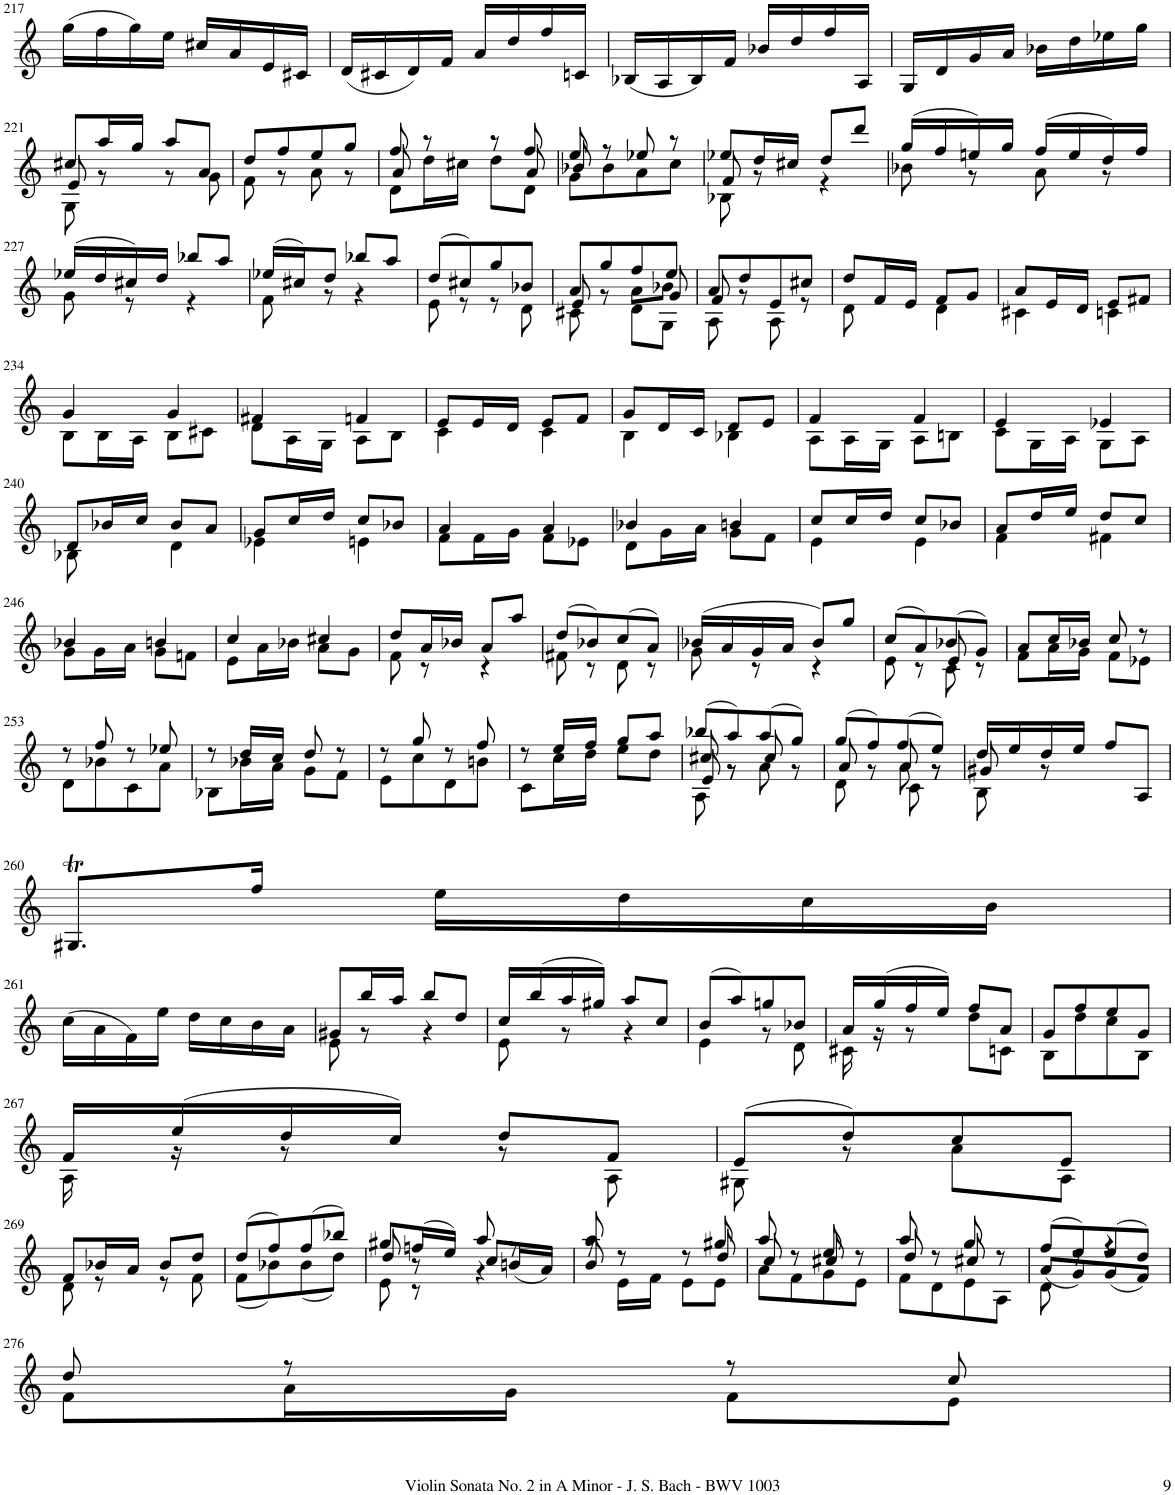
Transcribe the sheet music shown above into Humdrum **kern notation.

**kern
*part1
*staff1
*I"Violin
*I'Vln.
!!LO:PB:g=z
*clefG2
*k[]
*M2/4
=217
(16gg\LL
16ff\
16gg\)
16ee\JJ
16cc#X/LL
16a/
16e/
16c#X/JJ
=218
(16d/LL
16c#X/
16d/)
16f/JJ
16a/LL
16dd/
16ff/
16cn/JJ
=219
(16B-X/LL
16A/
16B-/)
16f/JJ
16b-X/LL
16dd/
16ff/
16A/JJ
=220
16G/LL
16d/
16g/
16a/JJ
16b-X\LL
16dd\
16ee-X\
16gg\JJ
!!LO:LB:g=z
=221
*^
*	*^
8cc#X/L	8G\	8e/
16aa/L	8r	8ryy
16gg/JJ	.	.
8aa/L	8r	4ryy
8a/J	8g\	.
*	*v	*v
=222	=222
8dd/L	8f\
8ff/	8r
8ee/	8a\
8gg/J	8r
=223	=223
*	*^
8ff/	8d\L	8a/
8r	16dd\L	8ryy
.	16cc#X\JJ	.
8r	8dd\L	8ryy
8ff/	8d\J	8a/
=224	=224	=224
8ee/	8g\L	8b-X/
8r	8b-\	8ryy
8ee-X/	8a\	4ryy
8r	8cc\J	.
=225	=225	=225
8ee-X/L	8B-X\	8f/
16dd/L	8r	8ryy
16cc#X/JJ	.	.
8dd/L	4r	4ryy
8ddd/J	.	.
*	*v	*v
=226	=226
(16gg/LL	8b-X\
16ff/	.
16een/)	8r
16gg/JJ	.
(16ff/LL	8a\
16ee/	.
16dd/)	8r
16ff/JJ	.
!!LO:LB:g=z	!!
=227	=227
(16ee-X/LL	8g\
16dd/	.
16cc#X/)	8r
16dd/JJ	.
8bb-X/L	4r
8aa/J	.
=228	=228
(16ee-X/LL	8f\
16cc#X/J)	.
8dd/J	8r
8bb-X/L	4r
8aa/J	.
=229	=229
(8dd/L	8e\
8cc#X/)	8r
8gg/	8r
8b-X/J	8d\
=230	=230
*^	*^
8a/L	8c#X\	8e/	4ryy
8gg/	8r	8ryy	.
8ff/	8d\L	8ryy	8a\L
8ee/J	8G\J	8g/	8b-X\J
*	*	*v	*v
=231	=231	=231
8a/L	8A\	8f/
8dd/	8r	8ryy
8e/	8A\	4ryy
8cc#X/J	8r	.
*	*v	*v
=232	=232
8dd/L	8d\
16f/L	8ryy
16e/JJ	.
8f/L	4d\
8g/J	.
=233	=233
8a/L	4c#X\
16e/L	.
16d/JJ	.
8e/L	4cn\
8f#X/J	.
!!LO:LB:g=z	!!
=234	=234
4g/	8B\L
.	16B\L
.	16A\JJ
4g/	8B\L
.	8c#X\J
=235	=235
4f#X/	8d\L
.	16A\L
.	16G\JJ
4fn/	8A\L
.	8B\J
=236	=236
8e/L	4c\
16e/L	.
16d/JJ	.
8e/L	4c\
8f/J	.
=237	=237
8g/L	4B\
16d/L	.
16c/JJ	.
8d/L	4B-X\
8e/J	.
=238	=238
4f/	8A\L
.	16A\L
.	16G\JJ
4f/	8A\L
.	8Bn\J
=239	=239
4e/	8c\L
.	16G\L
.	16A\JJ
4e-X/	8G\L
.	8A\J
!!LO:LB:g=z	!!
=240	=240
8d/L	8B-X\
16b-X/L	8ryy
16cc/JJ	.
8b-/L	4d\
8a/J	.
=241	=241
8g/L	4e-X\
16cc/L	.
16dd/JJ	.
8cc/L	4en\
8b-X/J	.
=242	=242
4a/	8f\L
.	16f\L
.	16g\JJ
4a/	8f\L
.	8e-X\J
=243	=243
4b-X/	8d\L
.	16g\L
.	16a\JJ
4bn/	8g\L
.	8f\J
=244	=244
8cc/L	4e\
16cc/L	.
16dd/JJ	.
8cc/L	4e\
8b-X/J	.
=245	=245
8a/L	4f\
16dd/L	.
16ee/JJ	.
8dd/L	4f#X\
8cc/J	.
!!LO:LB:g=z	!!
=246	=246
4b-X/	8g\L
.	16g\L
.	16a\JJ
4bn/	8g\L
.	8fn\J
=247	=247
4cc/	8e\L
.	16a\L
.	16b-X\JJ
4cc#X/	8a\L
.	8g\J
=248	=248
8dd/L	8f\
16a/L	8r
16b-X/JJ	.
8a/L	4r
8aa/J	.
=249	=249
(8dd/L	8f#X\
8b-X/)	8r
(8cc/	8d\
8a/J)	8r
=250	=250
(16b-X/LL	8g\
16a/	.
16g/	8r
16a/JJ	.
8b-/L)	4r
8gg/J	.
=251	=251
*	*^
(8cc/L	8e\	4ryy
8a/)	8r	.
(8b-X/	8c\	8e/
8g/J)	8r	8ryy
*	*v	*v
=252	=252
8a/L	8f\L
16cc/L	16a\L
16b-X/JJ	16g\JJ
8cc/	8f\L
8r	8e-X\J
!!LO:LB:g=z	!!
=253	=253
8r	8d\L
8ff/	8b-X\
8r	8c\
8ee-X/	8a\J
=254	=254
8r	8B-X\L
16dd/LL	16b-X\L
16cc/JJ	16a\JJ
8dd/	8g\L
8r	8f\J
=255	=255
8r	8e\L
8gg/	8cc\
8r	8d\
8ff/	8bn\J
=256	=256
8r	8c\L
16ee/LL	16cc\L
16ff/JJ	16dd\JJ
8gg/L	8ee\L
8aa/J	8dd\J
=257	=257
*^	*^
(8bb-X/L	8A\	8cc#X/	8e/
8aa/)	8r	8ryy	8r
(8aa/	8a\	8cc#/	4ryy
8gg/J)	8r	8ryy	.
=258	=258	=258	=258
(8gg/L	8d\	8a/	4ryy
8ff/)	8r	8ryy	.
(8ff/	8c\	8a/	8a\
8ee/J)	8r	8ryy	8r
*	*	*v	*v
=259	=259	=259
16dd/LL	8B\	8g#X/
16ee/	.	.
16dd/	8r	8ryy
16ee/JJ	.	.
8ff/L	4ryy	4ryy
8A/J	.	.
*v	*v	*v
!!LO:LB:g=z
=260
8.G#Xt/L
16ff/Jk
16ee\LL
16dd\
16cc\
16b\JJ
!!LO:LB:g=z
=261
(16cc\LL
16a\
16f\)
16ee\JJ
16dd\LL
16cc\
16b\
16a\JJ
=262
*^
8g#X/L	8e\
16bb/L	8r
16aa/JJ	.
8bb/L	4r
8dd/J	.
=263	=263
16cc/LL	8e\
(16bb/	.
16aa/	8r
16gg#X/JJ)	.
8aa/L	4r
8cc/J	.
=264	=264
(8b/L	4e\
8aa/)	.
8ggn/	8r
8b-X/J	8d\
=265	=265
16a/LL	16c#X\
(16gg/	16r
16ff/	8r
16ee/JJ)	.
8ff/L	8dd\L
8a/J	8cn\J
=266	=266
8g/L	8B\L
8ff/	8dd\
8ee/	8cc\
8g/J	8B\J
!!LO:LB:g=z	!!
=267	=267
16f/LL	16A\
(16ee/	16r
16dd/	8r
16cc/JJ)	.
8dd/L	8r
8f/J	8A\
=268	=268
(8e/L	8G#X\
8dd/)	8r
8cc/	8a\L
8e/J	8A\J
!!LO:LB:g=z	!!
=269	=269
8f/L	8d\
16b-X/L	8r
16a/JJ	.
8b-/L	8r
8dd/J	8f\
=270	=270
(8dd/L	(8f\L
8ff/)	8b-X\)
(8ff/	(8b-\
8bb-X/J)	8dd\J)
=271	=271
*	*^
8gg#X/L	8e\	8dd/
(16ffn/L	8r	8r
16ee/JJ)	.	.
8aa/	4r	8cc/L
8r	.	(16bn/L
.	.	16a/JJ)
=272	=272	=272
8aa/	8r	8b/
8r	16e\LL	8ryy
.	16f\JJ	.
8r	8e\L	8ryy
8gg#X/	8e\J	8dd/
=273	=273	=273
8aa/	8a\L	8cc/
8r	8f\	8ryy
8ee/	8g\	8cc#X/
8r	8e\J	8ryy
=274	=274	=274
8aa/	8f\L	8dd/
8r	8d\	8ryy
8gg/	8e\	8cc#X/
8r	8A\J	8ryy
=275	=275	=275
(8ff/L	8d\	(8a/L
8ee/)	8r	8g/)
(8ee/	4r	(8g/
8dd/J)	.	8f/J)
*	*v	*v
!!LO:LB:g=z
=276	=276
8dd/	8f\L
8r	16a\L
.	16g\JJ
8r	8f\L
8cc/	8e\J
*v	*v
=
*-
